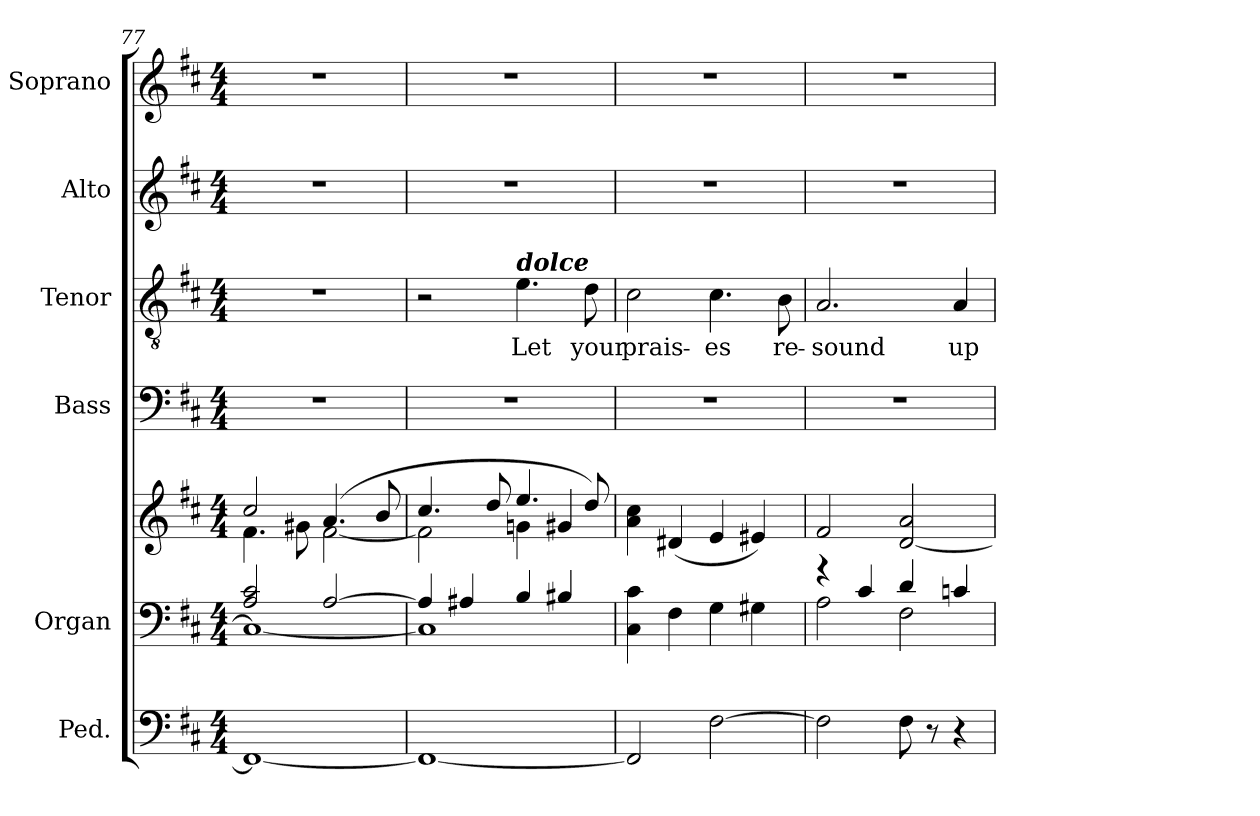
**kern	**kern	**kern	**kern	**kern	**text	**kern	**kern
*part6	*part5	*part5	*part4	*part3	*part3	*part2	*part1
*staff7	*staff6	*staff5	*staff4	*staff3	*staff3	*staff2	*staff1
*I"Ped.	*I"Organ	*	*I"Bass	*I"Tenor	*	*I"Alto	*I"Soprano
*	*	*	*I'B.	*I'T.	*	*I'A.	*I'S.
*clefF4	*clefF4	*clefG2	*clefF4	*clefGv2	*	*clefG2	*clefG2
*	*	*	*	*ITrd7c12	*	*	*
*k[f#c#]	*k[f#c#]	*k[f#c#]	*k[f#c#]	*k[f#c#]	*	*k[f#c#]	*k[f#c#]
*D:	*D:	*D:	*D:	*D:	*	*D:	*D:
*M4/4	*M4/4	*M4/4	*M4/4	*M4/4	*	*M4/4	*M4/4
=77	=77	=77	=77	=77	=77	=77	=77
*	*^	*^	*	*	*	*	*
1FF#i_	2Ai/ 2c#i	1C#i_	2cc#i/	4.f#i\	1r	1r	.	1r	1r
.	.	.	.	8g#Xi\	.	.	.	.	.
.	[2Ai/	.	(4.ai/	[2f#i\	.	.	.	.	.
.	.	.	8bi/	.	.	.	.	.	.
=78	=78	=78	=78	=78	=78	=78	=78	=78	=78
1FF#i_	4Ai/]	1C#i]	4.cc#i/	2f#i\]	1r	2r	.	1r	1r
.	4A#Xi/	.	.	.	.	.	.	.	.
.	.	.	8ddi/	.	.	.	.	.	.
!	!	!	!	!	!	!LO:TX:a:Bi:t=dolce	!	!	!
!	!	!	!	!	!	!	!LO:LY:b:color=#000000	!	!
.	4Bi/	.	4.eei/	4gni\	.	4.Ei\	Let	.	.
.	4B#Xi/	.	.	4g#Xi/	.	.	.	.	.
!	!	!	!	!	!	!	!LO:LY:b:color=#000000	!	!
.	.	.	8ddi/)	.	.	8Di\	your	.	.
*	*v	*v	*	*	*	*	*	*	*
*	*	*v	*v	*	*	*	*	*
=79	=79	=79	=79	=79	=79	=79	=79
!	!	!	!	!	!LO:LY:b:color=#000000	!	!
2FF#i/]	4C#i\ 4c#i	4ai\ 4cc#i	1r	2C#i\	prais-	1r	1r
.	4F#i\	(4d#Xi/	.	.	.	.	.
!	!	!	!	!	!LO:LY:b:color=#000000	!	!
[2F#i\	4Gi\	4ei/	.	4.C#i\	-es	.	.
.	4G#Xi\	4e#Xi/)	.	.	.	.	.
!	!	!	!	!	!LO:LY:b:color=#000000	!	!
.	.	.	.	8BBi\	re-	.	.
=80	=80	=80	=80	=80	=80	=80	=80
*	*^	*	*	*	*	*	*
!	!	!	!	!	!	!LO:LY:b:color=#000000	!	!
2F#i\]	4r	2Ai\	2f#i/	1r	2.AAi/	-sound	1r	1r
.	4c#i/	.	.	.	.	.	.	.
8F#i\	4di/	2F#i\	[2di/ 2ai	.	.	.	.	.
8r	.	.	.	.	.	.	.	.
!	!	!	!	!	!	!LO:LY:b:color=#000000	!	!
4r	4cni/	.	.	.	4AAi/	up-	.	.
*	*v	*v	*	*	*	*	*	*
=	=	=	=	=	=	=	=
*-	*-	*-	*-	*-	*-	*-	*-
